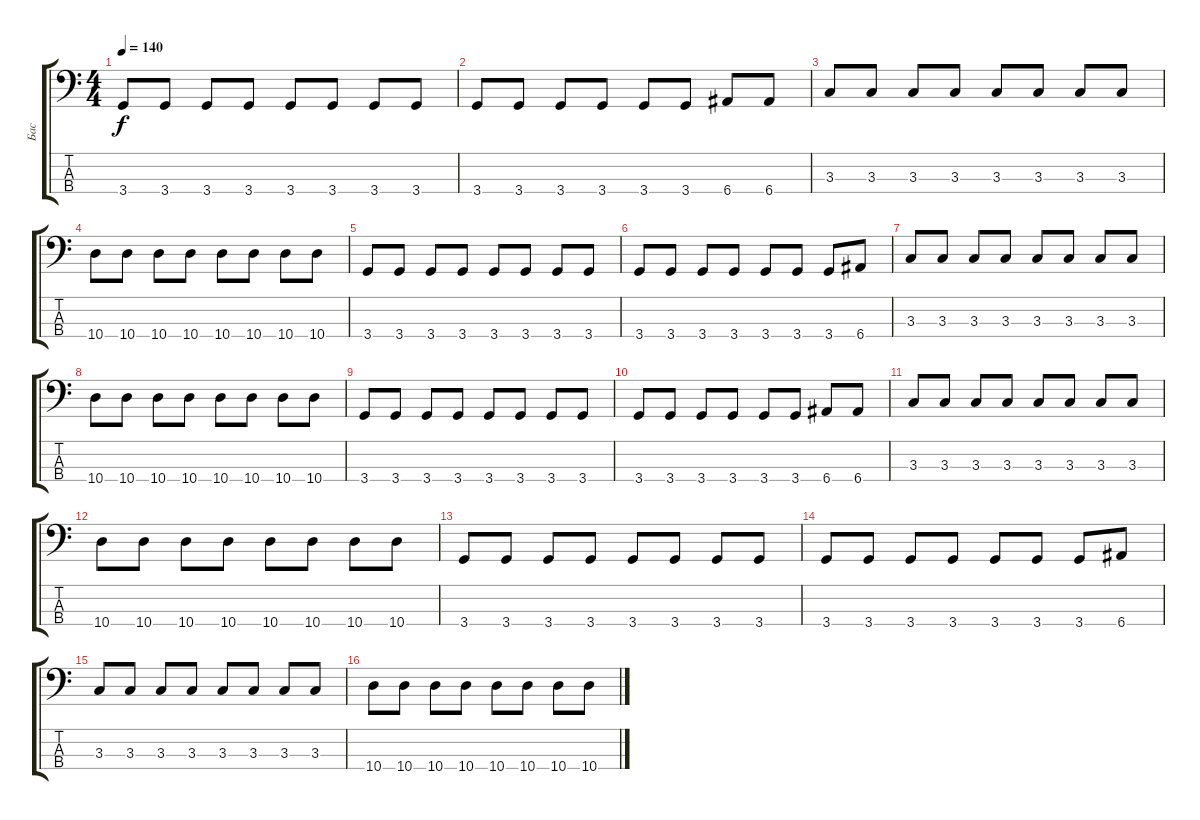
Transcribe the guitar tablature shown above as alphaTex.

\track ("Бас" "Бас") {instrument electricbassfinger}
\staff {score tabs}
\tuning (G2 D2 A1 E1) {hide}
\ts (4 4)
\tempo 140
\clef f4
\ks c
3.4.8{dy f} 3.4.8 3.4.8 3.4.8 3.4.8 3.4.8 3.4.8 3.4.8 |
3.4.8 3.4.8 3.4.8 3.4.8 3.4.8 3.4.8 6.4.8 6.4.8 |
3.3.8 3.3.8 3.3.8 3.3.8 3.3.8 3.3.8 3.3.8 3.3.8 |
10.4.8 10.4.8 10.4.8 10.4.8 10.4.8 10.4.8 10.4.8 10.4.8 |
3.4.8 3.4.8 3.4.8 3.4.8 3.4.8 3.4.8 3.4.8 3.4.8 |
3.4.8 3.4.8 3.4.8 3.4.8 3.4.8 3.4.8 3.4.8 6.4.8 |
3.3.8 3.3.8 3.3.8 3.3.8 3.3.8 3.3.8 3.3.8 3.3.8 |
10.4.8 10.4.8 10.4.8 10.4.8 10.4.8 10.4.8 10.4.8 10.4.8 |
3.4.8 3.4.8 3.4.8 3.4.8 3.4.8 3.4.8 3.4.8 3.4.8 |
3.4.8 3.4.8 3.4.8 3.4.8 3.4.8 3.4.8 6.4.8 6.4.8 |
3.3.8 3.3.8 3.3.8 3.3.8 3.3.8 3.3.8 3.3.8 3.3.8 |
10.4.8 10.4.8 10.4.8 10.4.8 10.4.8 10.4.8 10.4.8 10.4.8 |
3.4.8 3.4.8 3.4.8 3.4.8 3.4.8 3.4.8 3.4.8 3.4.8 |
3.4.8 3.4.8 3.4.8 3.4.8 3.4.8 3.4.8 3.4.8 6.4.8 |
3.3.8 3.3.8 3.3.8 3.3.8 3.3.8 3.3.8 3.3.8 3.3.8 |
10.4.8 10.4.8 10.4.8 10.4.8 10.4.8 10.4.8 10.4.8 10.4.8
